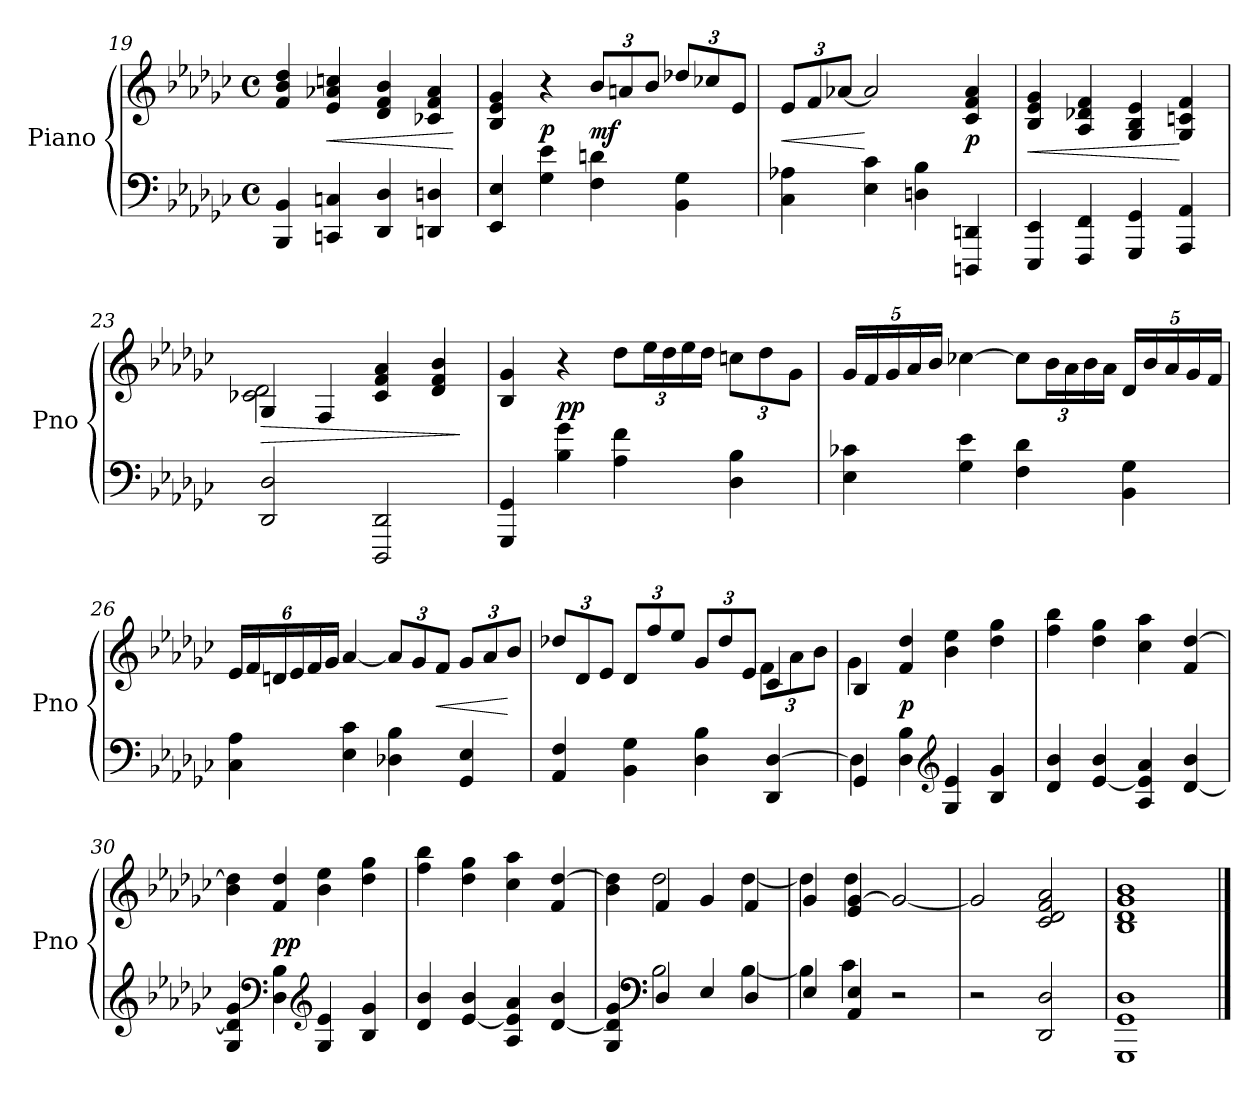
**kern	**kern	**dynam
*part1	*part1	*part1
*staff2	*staff1	*staff1/2
*I"Piano	*	*
*I'Pno	*	*
*clefF4	*clefG2	*
*k[b-e-a-d-g-c-]	*k[b-e-a-d-g-c-]	*
*G-:	*G-:	*
*M4/4	*M4/4	*
*met(c)	*met(c)	*
=19	=19	=19
4BBB- 4BB-	4f 4b- 4dd-	.
4CCn 4Cn	4e- 4a-X 4ccn	<
4DD- 4D-	4d- 4f 4b-	.
4DDn 4Dn	4c-X 4f 4a-	.
.	.	[
=20	=20	=20
4EE- 4E-	4B- 4e- 4g-	.
4G- 4e-	4r	p
4F 4dn	12b-L	mf
.	12an	.
.	12b-J	.
4BB- 4G-	12dd-XL	.
.	12cc-X	.
.	12e-J	.
=21	=21	=21
4C- 4A-X	12e-L	<
.	12f	.
.	[12a-XJ	.
4E- 4c-	2a-]	[
4Dn 4B-	.	.
4DDDn 4DDn	4c- 4f 4a-	p
=22	=22	=22
4EEE- 4EE-	4B- 4e- 4g-	<
4FFF 4FF	4A- 4d-X 4f	.
4GGG- 4GG-	4G- 4B- 4e-	.
4AAA- 4AA-	4G- 4cn 4f	[
=23	=23	=23
*	*^	*
2DD- 2D-	4G-	2c-X 2d-	>
.	4F	.	.
2DDD- 2DD-	4c- 4f 4a-	2ryy	.
.	4d- 4f 4b-	.	.
*	*v	*v	*
.	.	]
=24	=24	=24
4GGG- 4GG-	4B- 4g-	.
4B- 4g-	4r	pp
4A- 4f	12dd-L	.
.	24ee-L	.
.	24dd-	.
.	24ee-	.
.	24dd-JJ	.
4D- 4B-	12ccnL	.
.	12dd-	.
.	12g-J	.
=25	=25	=25
4E- 4c-X	20g-LL	.
.	20f	.
.	20g-	.
.	20a-	.
.	20b-JJ	.
4G- 4e-	[4cc-X	.
4F 4d-	12cc-L]	.
.	24b-L	.
.	24a-	.
.	24b-	.
.	24a-JJ	.
4BB- 4G-	20d-LL	.
.	20b-	.
.	20a-	.
.	20g-	.
.	20fJJ	.
=26	=26	=26
4C- 4A-	24e-LL	.
.	24f	.
.	24dn	.
.	24e-	.
.	24f	.
.	24g-JJ	.
4E- 4c-	[4a-	.
4D-X 4B-	12a-L]	.
.	12g-	.
.	12fJ	<
4GG- 4E-	12g-L	.
.	12a-	.
.	12b-J	[
=27	=27	=27
*	*^	*
4AA- 4F	12dd-XL	2.ryy	.
.	12d-	.	.
.	12e-J	.	.
4BB- 4G-	12d-L	.	.
.	12ff	.	.
.	12ee-J	.	.
4D- 4B-	12g-L	.	.
.	12dd-	.	.
.	12e-J	.	.
4DD- [4D-	4c-	12fL	.
.	.	12a-	.
.	.	12b-J	.
=28	=28	=28	=28
*^	*	*	*
4GG-	4D-]	4B-	4g-	.
4D- 4B-	2.ryy	4f 4dd-	2.ryy	p
*clefG2	*	*	*	*
4G- 4e-	.	4b- 4ee-	.	.
4B- 4g-	.	4dd- 4gg-	.	.
*v	*v	*	*	*
*	*v	*v	*
=29	=29	=29
4d- 4b-	4ff 4bb-	.
[4e- 4b-	4dd- 4gg-	.
4A- 4e-] 4a-	4cc- 4aa-	.
[4d- 4b-	4f [4dd-	.
=30	=30	=30
4G- 4d-] 4g-	4b- 4dd-]	.
*clefF4	*	*
4D- 4B-	4f 4dd-	pp
*clefG2	*	*
4G- 4e-	4b- 4ee-	.
4B- 4g-	4dd- 4gg-	.
=31	=31	=31
4d- 4b-	4ff 4bb-	.
[4e- 4b-	4dd- 4gg-	.
4A- 4e-] 4a-	4cc- 4aa-	.
[4d- 4b-	4f [4dd-	.
=32	=32	=32
*^	*^	*
4G- 4d-] 4g-	4ryy	4b- 4dd-]	4ryy	.
*clefF4	*	*	*	*
4D-	2B-	4f	2dd-	.
4E-	.	4g-	.	.
4D-	[4B-	4f	[4dd-	.
=33	=33	=33	=33	=33
4E-	4B-]	4g-	4dd-]	.
4AA- 4E-	4c-	4e- [4g-	4dd-	.
2r	2ryy	2g-_	2ryy	.
*v	*v	*	*	*
*	*v	*v	*
=34	=34	=34
2r	2g-]	.
2DD- 2D-	2c- 2d- 2f 2a-	.
=35	=35	=35
1GGG- 1GG- 1D-	1B- 1d- 1g- 1b-	.
==	==	==
*-	*-	*-
